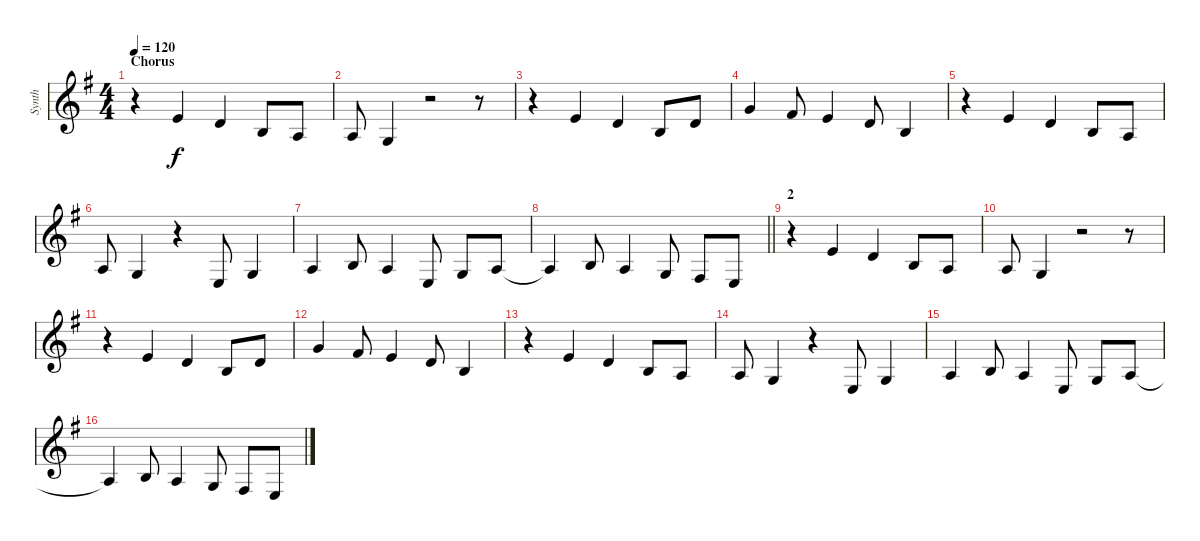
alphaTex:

\track ("Synth" "Synth") {instrument synthstrings1}
\staff {score}
\tuning (E4 B3 G3 D3 A2 E2) {hide}
\ts (4 4)
\section ("" "Chorus")
\tempo 120
\clef g2
\ks g
r.4{dy f} 0.1.4 3.2.4 0.2.8 2.3.8 |
2.3.8 0.3.4 r.2 r.8 |
r.4 0.1.4 3.2.4 0.2.8 3.2.8 |
3.1.4 2.1.8 5.2.4 3.2.8 4.3.4 |
r.4 0.1.4 3.2.4 0.2.8 2.3.8 |
2.3.8 0.3.4 r.4 2.4.8 0.3.4 |
2.3.4 0.2.8 2.3.4 2.4.8 0.3.8 2.3.8 |
\barLineRight lightlight
2.3{t}.4 0.2.8 2.3.4 0.3.8 4.4.8 2.4.8 |
\section ("" "2")
r.4 0.1.4 3.2.4 0.2.8 2.3.8 |
2.3.8 0.3.4 r.2 r.8 |
r.4 0.1.4 3.2.4 0.2.8 3.2.8 |
3.1.4 2.1.8 5.2.4 3.2.8 4.3.4 |
r.4 0.1.4 3.2.4 0.2.8 2.3.8 |
2.3.8 0.3.4 r.4 2.4.8 0.3.4 |
2.3.4 0.2.8 2.3.4 2.4.8 0.3.8 2.3.8 |
2.3{t}.4 0.2.8 2.3.4 0.3.8 4.4.8 2.4.8
